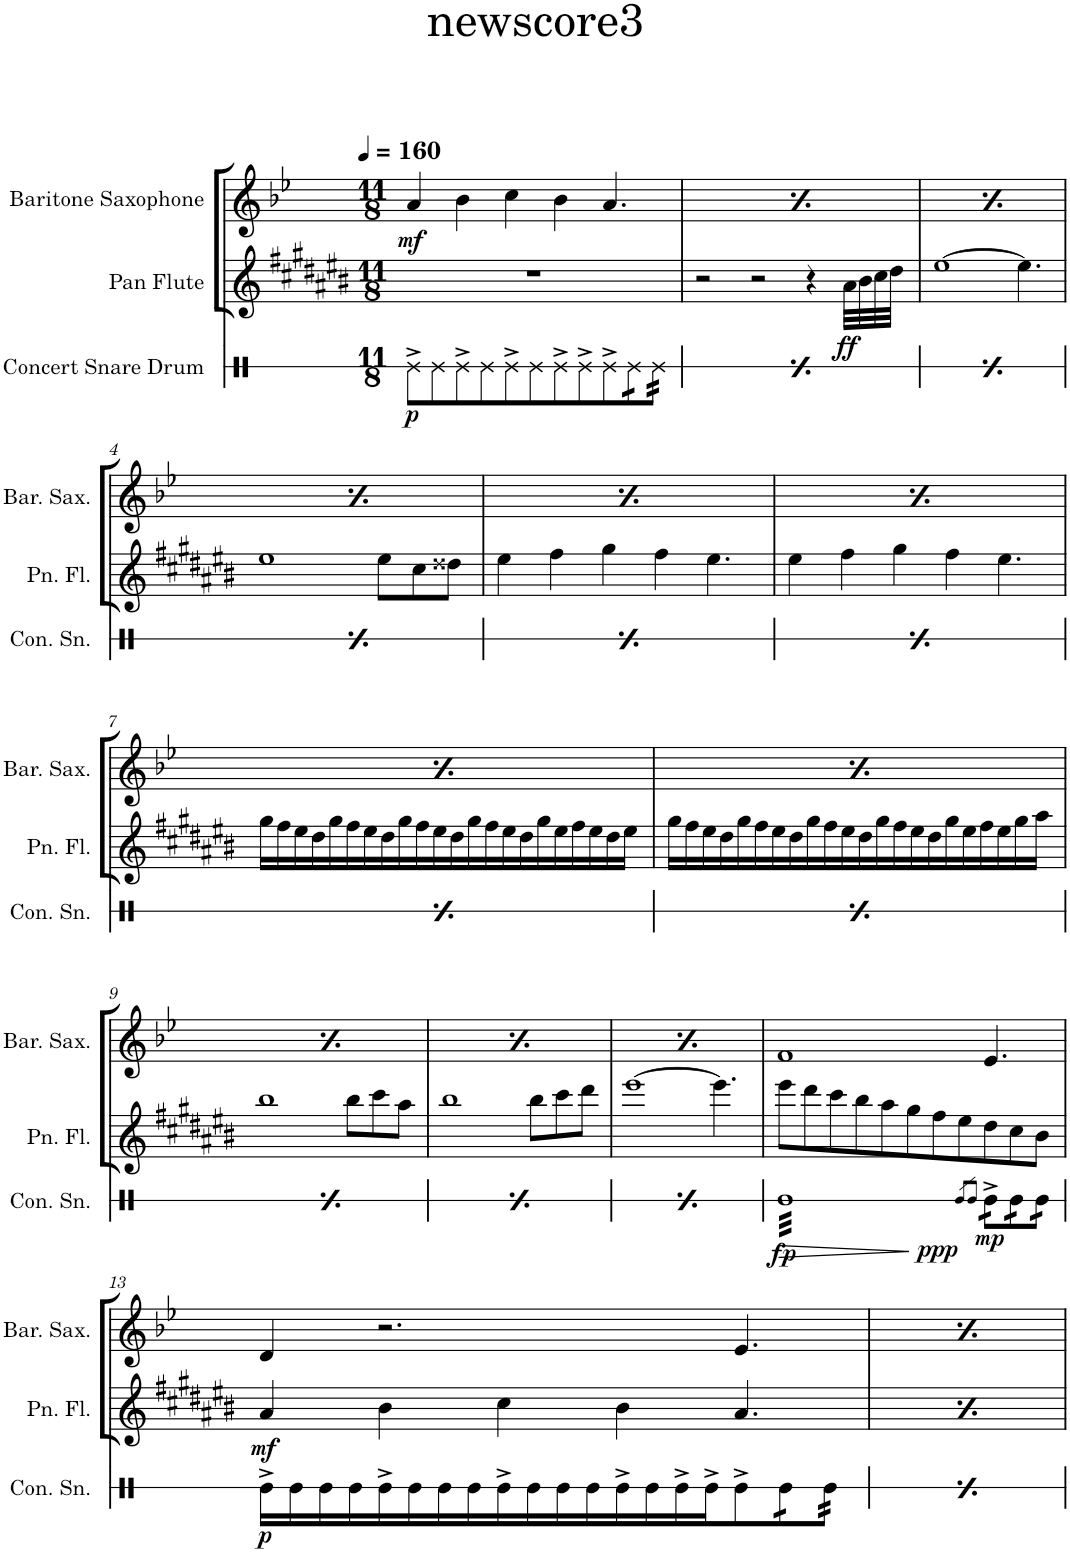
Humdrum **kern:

**kern	**dynam	**kern	**dynam	**kern	**dynam
*part3	*part3	*part2	*part2	*part1	*part1
*staff3	*staff3	*staff2	*staff2	*staff1	*staff1
*I"Concert Snare Drum	*	*I"Pan Flute	*	*I"Baritone Saxophone	*
*I'Con. Sn.	*	*I'Pn. Fl.	*	*I'Bar. Sax.	*
*stria1	*	*	*	*	*
*clefX	*	*clefG2	*	*clefG2	*
*	*	*	*	*Trd12c21	*
*k[]	*	*k[f#c#g#d#a#e#b#]	*	*k[b-e-]	*
*M11/8	*	*M11/8	*	*M11/8	*
*MM160	*	*MM160	*	*MM160	*
=1	=1	=1	=1	=1	=1
!	!LO:DY:b	!	!	!	!LO:DY:b
8Re^\L	p	8%11r	.	4a/	mf
8Re\	.	.	.	.	.
8Re^\	.	.	.	4b-\	.
8Re\	.	.	.	.	.
8Re^\	.	.	.	4cc\	.
8Re\	.	.	.	.	.
8Re^\	.	.	.	4b-\	.
8Re^\	.	.	.	.	.
8Re^\	.	.	.	4.a/	.
*tremolo	*	*	*	*	*
16Re\	.	.	.	.	.
16Re\	.	.	.	.	.
32Re\	.	.	.	.	.
32Re\	.	.	.	.	.
32Re\	.	.	.	.	.
32Re\JJJ	.	.	.	.	.
*Xtremolo	*	*	*	*	*
=2	=2	=2	=2	=2	=2
*	*	*	*	*MM160	*
!	!LO:DY:b	!	!	!	!LO:DY:b
8Re^\L	p	2r	.	4a/	mf
8Re\	.	.	.	.	.
8Re^\	.	.	.	4b-\	.
8Re\	.	.	.	.	.
8Re^\	.	2r	.	4cc\	.
8Re\	.	.	.	.	.
8Re^\	.	.	.	4b-\	.
8Re^\	.	.	.	.	.
8Re^\	.	4r	.	4.a/	.
*tremolo	*	*	*	*	*
16Re\	.	.	.	.	.
16Re\	.	.	.	.	.
!	!	!	!LO:DY:b	!	!
32Re\	.	32a#\LLL	ff	.	.
32Re\	.	32b#\	.	.	.
32Re\	.	32cc#\	.	.	.
32Re\JJJ	.	32dd#\JJJ	.	.	.
*Xtremolo	*	*	*	*	*
=3	=3	=3	=3	=3	=3
*	*	*	*	*MM160	*
!	!LO:DY:b	!	!	!	!LO:DY:b
8Re^\L	p	[1ee#	.	4a/	mf
8Re\	.	.	.	.	.
8Re^\	.	.	.	4b-\	.
8Re\	.	.	.	.	.
8Re^\	.	.	.	4cc\	.
8Re\	.	.	.	.	.
8Re^\	.	.	.	4b-\	.
8Re^\	.	.	.	.	.
8Re^\	.	4.ee#\]	.	4.a/	.
*tremolo	*	*	*	*	*
16Re\	.	.	.	.	.
16Re\	.	.	.	.	.
32Re\	.	.	.	.	.
32Re\	.	.	.	.	.
32Re\	.	.	.	.	.
32Re\JJJ	.	.	.	.	.
*Xtremolo	*	*	*	*	*
!!LO:LB:g=z
=4	=4	=4	=4	=4	=4
*	*	*	*	*MM160	*
!	!LO:DY:b	!	!	!	!LO:DY:b
8Re^\L	p	1ee#	.	4a/	mf
8Re\	.	.	.	.	.
8Re^\	.	.	.	4b-\	.
8Re\	.	.	.	.	.
8Re^\	.	.	.	4cc\	.
8Re\	.	.	.	.	.
8Re^\	.	.	.	4b-\	.
8Re^\	.	.	.	.	.
8Re^\	.	8ee#\L	.	4.a/	.
*tremolo	*	*	*	*	*
16Re\	.	8cc#\	.	.	.
16Re\	.	.	.	.	.
32Re\	.	8dd##X\J	.	.	.
32Re\	.	.	.	.	.
32Re\	.	.	.	.	.
32Re\JJJ	.	.	.	.	.
*Xtremolo	*	*	*	*	*
=5	=5	=5	=5	=5	=5
*	*	*	*	*MM160	*
!	!LO:DY:b	!	!	!	!LO:DY:b
8Re^\L	p	4ee#\	.	4a/	mf
8Re\	.	.	.	.	.
8Re^\	.	4ff#\	.	4b-\	.
8Re\	.	.	.	.	.
8Re^\	.	4gg#\	.	4cc\	.
8Re\	.	.	.	.	.
8Re^\	.	4ff#\	.	4b-\	.
8Re^\	.	.	.	.	.
8Re^\	.	4.ee#\	.	4.a/	.
*tremolo	*	*	*	*	*
16Re\	.	.	.	.	.
16Re\	.	.	.	.	.
32Re\	.	.	.	.	.
32Re\	.	.	.	.	.
32Re\	.	.	.	.	.
32Re\JJJ	.	.	.	.	.
*Xtremolo	*	*	*	*	*
=6	=6	=6	=6	=6	=6
*	*	*	*	*MM160	*
!	!LO:DY:b	!	!	!	!LO:DY:b
8Re^\L	p	4ee#\	.	4a/	mf
8Re\	.	.	.	.	.
8Re^\	.	4ff#\	.	4b-\	.
8Re\	.	.	.	.	.
8Re^\	.	4gg#\	.	4cc\	.
8Re\	.	.	.	.	.
8Re^\	.	4ff#\	.	4b-\	.
8Re^\	.	.	.	.	.
8Re^\	.	4.ee#\	.	4.a/	.
*tremolo	*	*	*	*	*
16Re\	.	.	.	.	.
16Re\	.	.	.	.	.
32Re\	.	.	.	.	.
32Re\	.	.	.	.	.
32Re\	.	.	.	.	.
32Re\JJJ	.	.	.	.	.
*Xtremolo	*	*	*	*	*
!!LO:LB:g=z
=7	=7	=7	=7	=7	=7
*	*	*	*	*MM160	*
!	!LO:DY:b	!	!	!	!LO:DY:b
8Re^\L	p	16gg#\LL	.	4a/	mf
.	.	16ff#\	.	.	.
8Re\	.	16ee#\	.	.	.
.	.	16dd#\	.	.	.
8Re^\	.	16gg#\	.	4b-\	.
.	.	16ff#\	.	.	.
8Re\	.	16ee#\	.	.	.
.	.	16dd#\	.	.	.
8Re^\	.	16gg#\	.	4cc\	.
.	.	16ff#\	.	.	.
8Re\	.	16ee#\	.	.	.
.	.	16dd#\	.	.	.
8Re^\	.	16gg#\	.	4b-\	.
.	.	16ff#\	.	.	.
8Re^\	.	16ee#\	.	.	.
.	.	16dd#\	.	.	.
8Re^\	.	16gg#\	.	4.a/	.
.	.	16ee#\	.	.	.
*tremolo	*	*	*	*	*
16Re\	.	16ff#\	.	.	.
16Re\	.	16ee#\	.	.	.
32Re\	.	16dd#\	.	.	.
32Re\	.	.	.	.	.
32Re\	.	16ee#\JJ	.	.	.
32Re\JJJ	.	.	.	.	.
*Xtremolo	*	*	*	*	*
=8	=8	=8	=8	=8	=8
*	*	*	*	*MM160	*
!	!LO:DY:b	!	!	!	!LO:DY:b
8Re^\L	p	16gg#\LL	.	4a/	mf
.	.	16ff#\	.	.	.
8Re\	.	16ee#\	.	.	.
.	.	16dd#\	.	.	.
8Re^\	.	16gg#\	.	4b-\	.
.	.	16ff#\	.	.	.
8Re\	.	16ee#\	.	.	.
.	.	16dd#\	.	.	.
8Re^\	.	16gg#\	.	4cc\	.
.	.	16ff#\	.	.	.
8Re\	.	16ee#\	.	.	.
.	.	16dd#\	.	.	.
8Re^\	.	16gg#\	.	4b-\	.
.	.	16ff#\	.	.	.
8Re^\	.	16ee#\	.	.	.
.	.	16dd#\	.	.	.
8Re^\	.	16gg#\	.	4.a/	.
.	.	16ee#\	.	.	.
*tremolo	*	*	*	*	*
16Re\	.	16ff#\	.	.	.
16Re\	.	16ee#\	.	.	.
32Re\	.	16gg#\	.	.	.
32Re\	.	.	.	.	.
32Re\	.	16aa#\JJ	.	.	.
32Re\JJJ	.	.	.	.	.
*Xtremolo	*	*	*	*	*
!!LO:LB:g=z
=9	=9	=9	=9	=9	=9
*	*	*	*	*MM160	*
!	!LO:DY:b	!	!	!	!LO:DY:b
8Re^\L	p	1bb#	.	4a/	mf
8Re\	.	.	.	.	.
8Re^\	.	.	.	4b-\	.
8Re\	.	.	.	.	.
8Re^\	.	.	.	4cc\	.
8Re\	.	.	.	.	.
8Re^\	.	.	.	4b-\	.
8Re^\	.	.	.	.	.
8Re^\	.	8bb#\L	.	4.a/	.
*tremolo	*	*	*	*	*
16Re\	.	8ccc#\	.	.	.
16Re\	.	.	.	.	.
32Re\	.	8aa#\J	.	.	.
32Re\	.	.	.	.	.
32Re\	.	.	.	.	.
32Re\JJJ	.	.	.	.	.
*Xtremolo	*	*	*	*	*
=10	=10	=10	=10	=10	=10
*	*	*	*	*MM160	*
!	!LO:DY:b	!	!	!	!LO:DY:b
8Re^\L	p	1bb#	.	4a/	mf
8Re\	.	.	.	.	.
8Re^\	.	.	.	4b-\	.
8Re\	.	.	.	.	.
8Re^\	.	.	.	4cc\	.
8Re\	.	.	.	.	.
8Re^\	.	.	.	4b-\	.
8Re^\	.	.	.	.	.
8Re^\	.	8bb#\L	.	4.a/	.
*tremolo	*	*	*	*	*
16Re\	.	8ccc#\	.	.	.
16Re\	.	.	.	.	.
32Re\	.	8ddd#\J	.	.	.
32Re\	.	.	.	.	.
32Re\	.	.	.	.	.
32Re\JJJ	.	.	.	.	.
*Xtremolo	*	*	*	*	*
=11	=11	=11	=11	=11	=11
*	*	*	*	*MM160	*
!	!LO:DY:b	!	!	!	!LO:DY:b
8Re^\L	p	[1eee#	.	4a/	mf
8Re\	.	.	.	.	.
8Re^\	.	.	.	4b-\	.
8Re\	.	.	.	.	.
8Re^\	.	.	.	4cc\	.
8Re\	.	.	.	.	.
8Re^\	.	.	.	4b-\	.
8Re^\	.	.	.	.	.
8Re^\	.	4.eee#\]	.	4.a/	.
*tremolo	*	*	*	*	*
16Re\	.	.	.	.	.
16Re\	.	.	.	.	.
32Re\	.	.	.	.	.
32Re\	.	.	.	.	.
32Re\	.	.	.	.	.
32Re\JJJ	.	.	.	.	.
=12	=12	=12	=12	=12	=12
!	!LO:HP:b	!	!	!	!
*^	*	*	*	*	*
!	!	!LO:DY:n=1:b	!	!	!	!
32ReLLL	2.ryy	> fp	8eee#\L	.	1f	.
32Re	.	.	.	.	.	.
32Re	.	.	.	.	.	.
32Re	.	.	.	.	.	.
32Re	.	.	8ddd#\	.	.	.
32Re	.	.	.	.	.	.
32Re	.	.	.	.	.	.
32Re	.	.	.	.	.	.
32Re	.	.	8ccc#\	.	.	.
32Re	.	.	.	.	.	.
32Re	.	.	.	.	.	.
32Re	.	.	.	.	.	.
32Re	.	.	8bb#\	.	.	.
32Re	.	.	.	.	.	.
32Re	.	.	.	.	.	.
32Re	.	.	.	.	.	.
32Re	.	.	8aa#\	.	.	.
32Re	.	.	.	.	.	.
32Re	.	.	.	.	.	.
32Re	.	.	.	.	.	.
32Re	.	.	8gg#\	.	.	.
32Re	.	.	.	.	.	.
32Re	.	.	.	.	.	.
32Re	.	.	.	.	.	.
!	!	!LO:DY:n=2:b	!	!	!	!
32Re	2ryy	] ppp	8ff#\	.	.	.
32Re	.	.	.	.	.	.
32Re	.	.	.	.	.	.
32Re	.	.	.	.	.	.
32Re	.	.	8ee#\	.	.	.
32Re	.	.	.	.	.	.
32Re	.	.	.	.	.	.
32ReJJJ	.	.	.	.	.	.
*Xtremolo	*	*	*	*	*	*
8qRe/L	.	.	.	.	.	.
8qRe/J	.	.	.	.	.	.
!	!	!LO:DY:n=3:b	!	!	!	!
*tremolo	*	*	*	*	*	*
16Re^\LL	.	mp	8dd#\	.	4.e-/	.
16Re^\	.	.	.	.	.	.
16Re\	.	.	8cc#\	.	.	.
16Re\	.	.	.	.	.	.
16Re\	8ryy	.	8b#\J	.	.	.
16Re\JJ	.	.	.	.	.	.
*Xtremolo	*	*	*	*	*	*
!!LO:LB:g=z
=13	=13	=13	=13	=13	=13	=13
!	!	!LO:DY:b	!	!LO:DY:b	!	!
*v	*v	*	*	*	*	*
16Re^\LL	p	4a#/	mf	4d/	.
16Re\	.	.	.	.	.
16Re\	.	.	.	.	.
16Re\	.	.	.	.	.
16Re^\	.	4b#\	.	2.r	.
16Re\	.	.	.	.	.
16Re\	.	.	.	.	.
16Re\	.	.	.	.	.
16Re^\	.	4cc#\	.	.	.
16Re\	.	.	.	.	.
16Re\	.	.	.	.	.
16Re\	.	.	.	.	.
16Re^\	.	4b#\	.	.	.
16Re\	.	.	.	.	.
16Re^\	.	.	.	.	.
16Re^\J	.	.	.	.	.
8Re^\	.	4.a#/	.	4.e-/	.
*tremolo	*	*	*	*	*
16Re\	.	.	.	.	.
16Re\	.	.	.	.	.
32Re\	.	.	.	.	.
32Re\	.	.	.	.	.
32Re\	.	.	.	.	.
32Re\JJJ	.	.	.	.	.
*Xtremolo	*	*	*	*	*
=14	=14	=14	=14	=14	=14
!	!LO:DY:b	!	!LO:DY:b	!	!
16Re^\LL	p	4a#/	mf	4d/	.
16Re\	.	.	.	.	.
16Re\	.	.	.	.	.
16Re\	.	.	.	.	.
16Re^\	.	4b#\	.	2.r	.
16Re\	.	.	.	.	.
16Re\	.	.	.	.	.
16Re\	.	.	.	.	.
16Re^\	.	4cc#\	.	.	.
16Re\	.	.	.	.	.
16Re\	.	.	.	.	.
16Re\	.	.	.	.	.
16Re^\	.	4b#\	.	.	.
16Re\	.	.	.	.	.
16Re^\	.	.	.	.	.
16Re^\J	.	.	.	.	.
8Re^\	.	4.a#/	.	4.e-/	.
*tremolo	*	*	*	*	*
16Re\	.	.	.	.	.
16Re\	.	.	.	.	.
32Re\	.	.	.	.	.
32Re\	.	.	.	.	.
32Re\	.	.	.	.	.
32Re\JJJ	.	.	.	.	.
*Xtremolo	*	*	*	*	*
=	=	=	=	=	=
*-	*-	*-	*-	*-	*-
